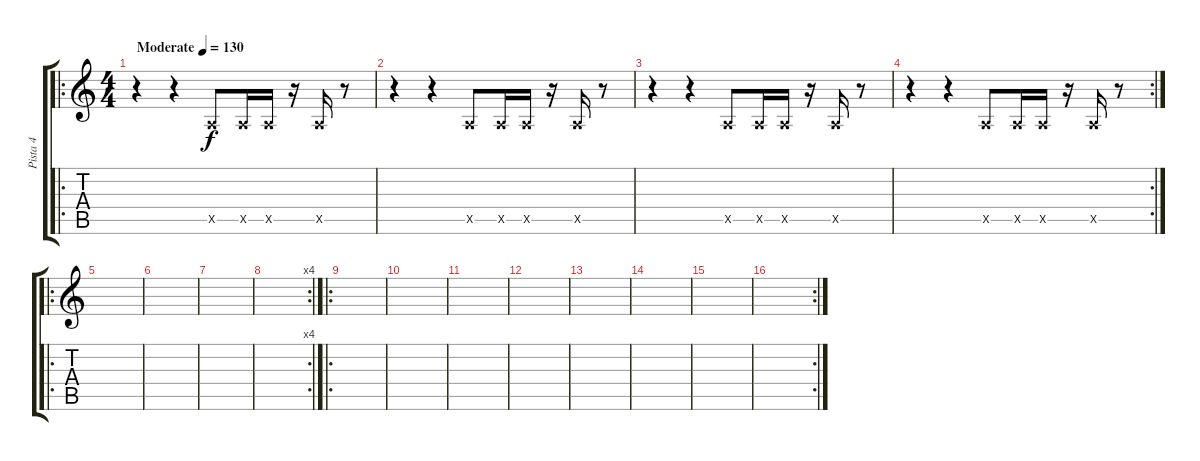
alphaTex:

\track ("Pista 4" "Pista 4") {instrument acousticguitarnylon}
\staff {score tabs}
\tuning (E4 B3 G3 D3 A2 E2) {hide}
\ro
\ts (4 4)
\tempo (130 "Moderate")
\clef g2
\ks c
r.4{dy f instrument acousticguitarnylon} r.4 0.5{x}.8 0.5{x}.16 0.5{x}.16 r.16 0.5{x}.16 r.8 |
r.4 r.4 0.5{x}.8 0.5{x}.16 0.5{x}.16 r.16 0.5{x}.16 r.8 |
r.4 r.4 0.5{x}.8 0.5{x}.16 0.5{x}.16 r.16 0.5{x}.16 r.8 |
\rc 2
r.4 r.4 0.5{x}.8 0.5{x}.16 0.5{x}.16 r.16 0.5{x}.16 r.8 |
\ro
|
|
|
\rc 4
|
\ro
|
|
|
|
|
|
|
\rc 2
